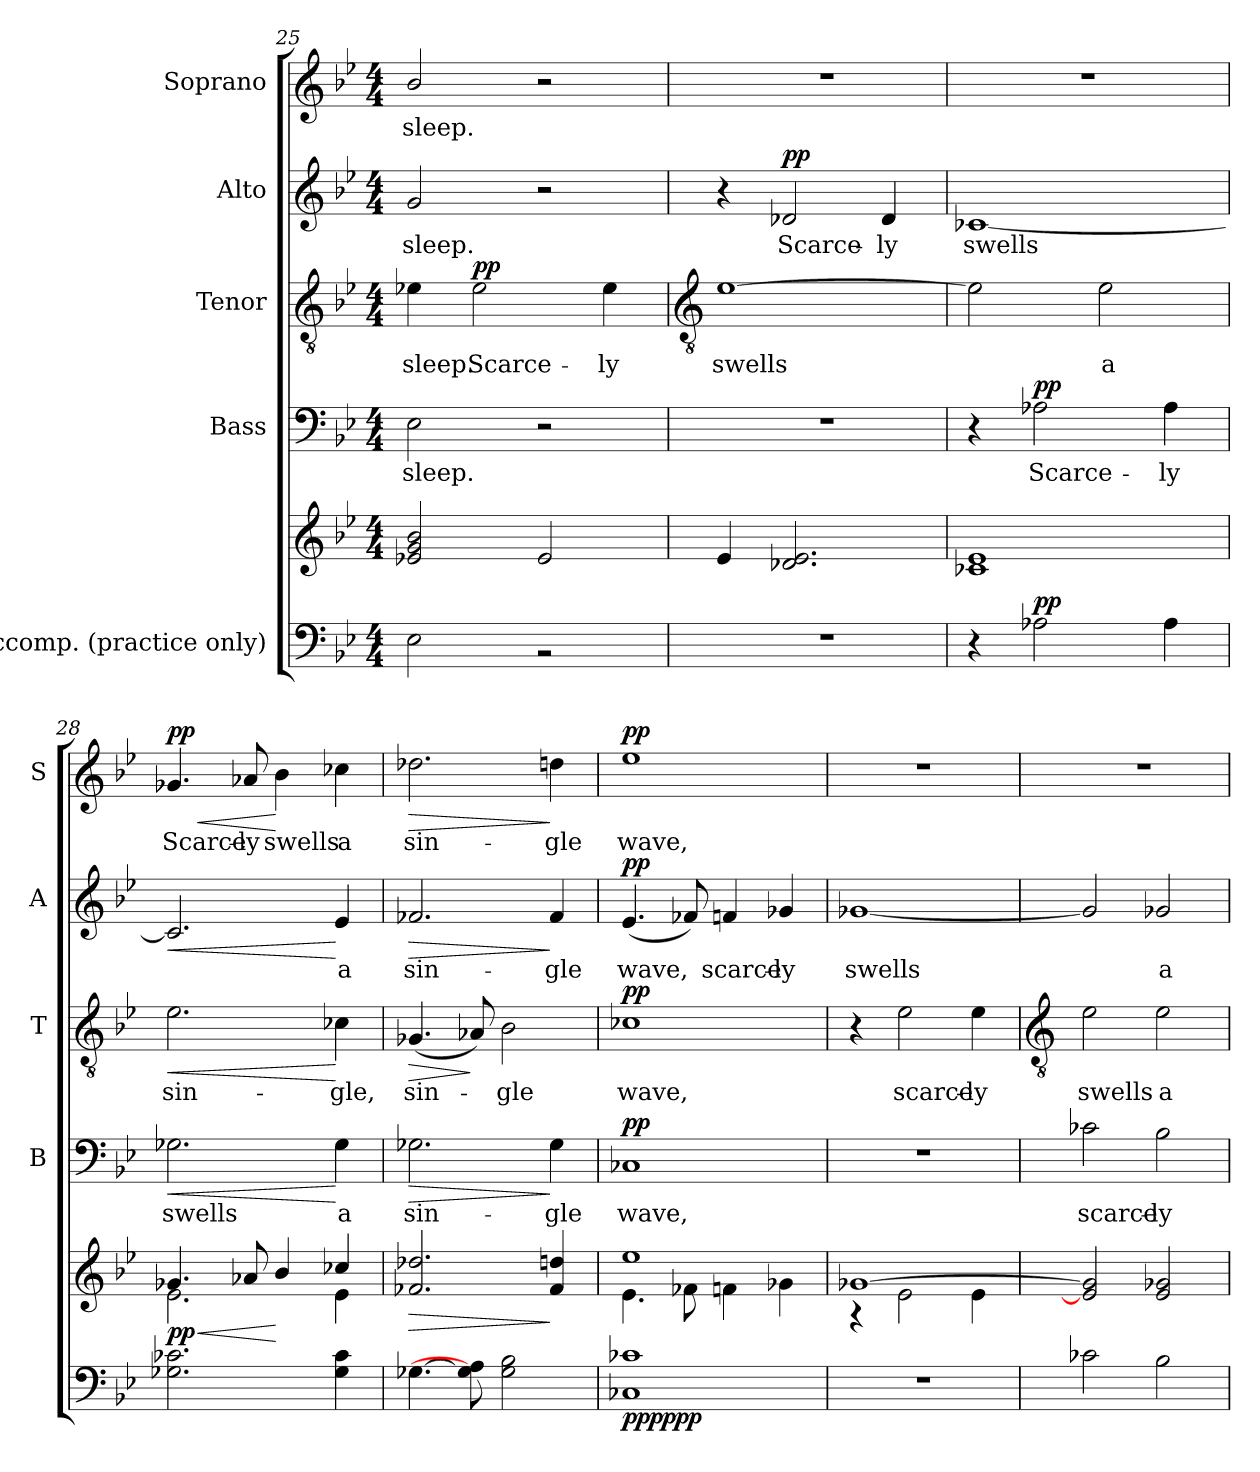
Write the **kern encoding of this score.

**kern	**kern	**dynam	**kern	**text	**dynam	**kern	**text	**dynam	**kern	**text	**dynam	**kern	**text	**dynam
*part5	*part5	*part5	*part4	*part4	*part4	*part3	*part3	*part3	*part2	*part2	*part2	*part1	*part1	*part1
*staff6	*staff5	*staff5/6	*staff4	*staff4	*staff4	*staff3	*staff3	*staff3	*staff2	*staff2	*staff2	*staff1	*staff1	*staff1
*I"Accomp. (practice only)	*	*	*I"Bass	*	*	*I"Tenor	*	*	*I"Alto	*	*	*I"Soprano	*	*
*	*	*	*I'B	*	*	*I'T	*	*	*I'A	*	*	*I'S	*	*
*clefF4	*clefG2	*	*clefF4	*	*	*clefGv2	*	*	*clefG2	*	*	*clefG2	*	*
*k[b-e-]	*k[b-e-]	*	*k[b-e-]	*	*	*k[b-e-]	*	*	*k[b-e-]	*	*	*k[b-e-]	*	*
*B-:	*B-:	*	*B-:	*	*	*B-:	*	*	*B-:	*	*	*B-:	*	*
*M4/4	*M4/4	*	*M4/4	*	*	*M4/4	*	*	*M4/4	*	*	*M4/4	*	*
=25	=25	=25	=25	=25	=25	=25	=25	=25	=25	=25	=25	=25	=25	=25
*^	*^	*	*	*	*	*	*	*	*	*	*	*	*	*
!	!	!	!	!	!	!LO:LY:b	!	!	!LO:LY:b	!	!	!LO:LY:b	!	!	!LO:LY:b	!
1ryy	2E-\	2e-X/ 2g/ 2b-/	2ryy	.	2E-	sleep.	.	4e-X	sleep.	.	2g	sleep.	.	2b-/	sleep.	.
!	!	!	!	!	!	!	!	!	!LO:LY:b	!LO:DY:b	!	!	!	!	!	!
.	.	.	.	.	.	.	.	2e-	Scarce-	pp	.	.	.	.	.	.
.	2r	2e-/	2ryy	.	2r	.	.	.	.	.	2r	.	.	2r	.	.
!	!	!	!	!	!	!	!	!	!LO:LY:b	!	!	!	!	!	!	!
.	.	.	.	.	.	.	.	4e-	-ly	.	.	.	.	.	.	.
*v	*v	*	*	*	*	*	*	*	*	*	*	*	*	*	*	*
!!LO:LB:g=z
=26	=26	=26	=26	=26	=26	=26	=26	=26	=26	=26	=26	=26	=26	=26	=26
*	*	*	*	*	*	*	*clefGv2	*	*	*	*	*	*	*	*
!	!	!	!	!	!	!	!	!LO:LY:b	!	!	!	!	!	!	!
1r	4e-/	1ryy	.	1r	.	.	[1e-	swells	.	4r	.	.	1r	.	.
!	!	!	!	!	!	!	!	!	!	!	!LO:LY:b	!LO:DY:b	!	!	!
.	2.d-X/ 2.e-/	.	.	.	.	.	.	.	.	2d-X	Scarce-	pp	.	.	.
!	!	!	!	!	!	!	!	!	!	!	!LO:LY:b	!	!	!	!
.	.	.	.	.	.	.	.	.	.	4d-	-ly	.	.	.	.
=27	=27	=27	=27	=27	=27	=27	=27	=27	=27	=27	=27	=27	=27	=27	=27
!	!	!	!	!	!	!	!	!	!	!	!LO:LY:b	!	!	!	!
4r	1c-X/ 1e-/	1ryy	.	4r	.	.	2e-]	.	.	[1c-X	swells	.	1r	.	.
!	!	!	!LO:DY:a=2	!	!LO:LY:b	!LO:DY:b	!	!	!	!	!	!	!	!	!
2A-X	.	.	pp	2A-X	Scarce-	pp	.	.	.	.	.	.	.	.	.
!	!	!	!	!	!	!	!	!LO:LY:b	!	!	!	!	!	!	!
.	.	.	.	.	.	.	2e-	a	.	.	.	.	.	.	.
!	!	!	!	!	!LO:LY:b	!	!	!	!	!	!	!	!	!	!
4A-	.	.	.	4A-	-ly	.	.	.	.	.	.	.	.	.	.
=28	=28	=28	=28	=28	=28	=28	=28	=28	=28	=28	=28	=28	=28	=28	=28
!	!	!	!LO:HP:b	!	!LO:LY:b	!LO:HP:b	!	!LO:LY:b	!LO:HP:b	!	!	!LO:HP:b	!	!LO:LY:b	!LO:HP:b
!	!	!	!LO:DY:n=1:b	!	!	!	!	!	!	!	!	!	!	!	!LO:DY:n=1:b
2.G-X 2.c-X	4.g-X/	2.e-\	< pp	2.G-X	swells	<	2.e-	sin-	<	2.c-]	.	<	4.g-X	Scarce-	< pp
!	!	!	!	!	!	!	!	!	!	!	!	!	!	!LO:LY:b	!
.	8a-X/	.	.	.	.	.	.	.	.	.	.	.	8a-X	-ly	.
!	!	!	!	!	!	!	!	!	!	!	!	!	!	!LO:LY:b	!
.	4b-/	.	[	.	.	.	.	.	.	.	.	.	4b-	swells	[
!	!	!	!	!	!LO:LY:b	!	!	!LO:LY:b	!	!	!LO:LY:b	!	!	!LO:LY:b	!
4G- 4c-	4cc-X/	4e-\	.	4G-	a	[	4c-X	-gle,	[	4e-	a	[	4cc-X	a	.
=29	=29	=29	=29	=29	=29	=29	=29	=29	=29	=29	=29	=29	=29	=29	=29
!	!	!	!LO:HP:b	!	!LO:LY:b	!LO:HP:b	!	!LO:LY:b	!LO:HP:b	!	!LO:LY:b	!LO:HP:b	!	!LO:LY:b	!LO:HP:b
[4.G-X	2.f-X/ 2.dd-X/	1ryy	>	2.G-X	sin-	>	(<4.G-X	sin-	>	2.f-X	sin-	>	2.dd-X	sin-	>
8G-] 8A]	.	.	.	.	.	.	8A-X)	.	]	.	.	.	.	.	.
!	!	!	!	!	!	!	!	!LO:LY:b	!	!	!	!	!	!	!
2G- 2B-	.	.	.	.	.	.	2B-	-gle	.	.	.	.	.	.	.
!	!	!	!	!	!LO:LY:b	!	!	!	!	!	!LO:LY:b	!	!	!LO:LY:b	!
.	4f-/ 4ddn/	.	]	4G-	-gle	]	.	.	.	4f-	-gle	]	4ddn	-gle	]
=30	=30	=30	=30	=30	=30	=30	=30	=30	=30	=30	=30	=30	=30	=30	=30
!	!	!	!LO:DY:b=2	!	!LO:LY:b	!	!	!LO:LY:b	!	!	!LO:LY:b	!	!	!LO:LY:b	!
!	!	!	!LO:DY:n=1:b	!	!	!	!	!	!	!	!	!	!	!	!
!	!	!	!LO:DY:n=2:b	!	!	!LO:DY:b	!	!	!LO:DY:b	!	!	!LO:DY:b	!	!	!LO:DY:b
1C-X 1c-X	1ee-/	4.e-\	pp pp pp	1C-X	wave,	pp	1c-X	wave,	pp	(<4.e-	wave,	pp	1ee-	wave,	pp
.	.	8f-X\	.	.	.	.	.	.	.	8f-X)	.	.	.	.	.
!	!	!	!	!	!	!	!	!	!	!	!LO:LY:b	!	!	!	!
.	.	4fn\	.	.	.	.	.	.	.	4fn	scarce-	.	.	.	.
!	!	!	!	!	!	!	!	!	!	!	!LO:LY:b	!	!	!	!
.	.	4g-X\	.	.	.	.	.	.	.	4g-X	-ly	.	.	.	.
=31	=31	=31	=31	=31	=31	=31	=31	=31	=31	=31	=31	=31	=31	=31	=31
!	!	!	!	!	!	!	!	!	!	!	!LO:LY:b	!	!	!	!
1r	[1g-X/	4r	.	1r	.	.	4r	.	.	[1g-X	swells	.	1r	.	.
!	!	!	!	!	!	!	!	!LO:LY:b	!	!	!	!	!	!	!
.	.	2e-\	.	.	.	.	2e-	scarce-	.	.	.	.	.	.	.
!	!	!	!	!	!	!	!	!LO:LY:b	!	!	!	!	!	!	!
.	.	4e-\	.	.	.	.	4e-	-ly	.	.	.	.	.	.	.
!!LO:LB:g=z
=32	=32	=32	=32	=32	=32	=32	=32	=32	=32	=32	=32	=32	=32	=32	=32
*	*	*	*	*	*	*	*clefGv2	*	*	*	*	*	*	*	*
!	!	!	!	!	!LO:LY:b	!	!	!LO:LY:b	!	!	!	!	!	!	!
2c-X	2e-/] 2g-/]	1ryy	.	2c-X	scarce-	.	2e-	swells	.	2g-]	.	.	1r	.	.
!	!	!	!	!	!LO:LY:b	!	!	!LO:LY:b	!	!	!LO:LY:b	!	!	!	!
2B-	2e-/ 2g-/	.	.	2B-	-ly	.	2e-	a	.	2g-	a	.	.	.	.
*	*v	*v	*	*	*	*	*	*	*	*	*	*	*	*	*
=	=	=	=	=	=	=	=	=	=	=	=	=	=	=
*-	*-	*-	*-	*-	*-	*-	*-	*-	*-	*-	*-	*-	*-	*-
